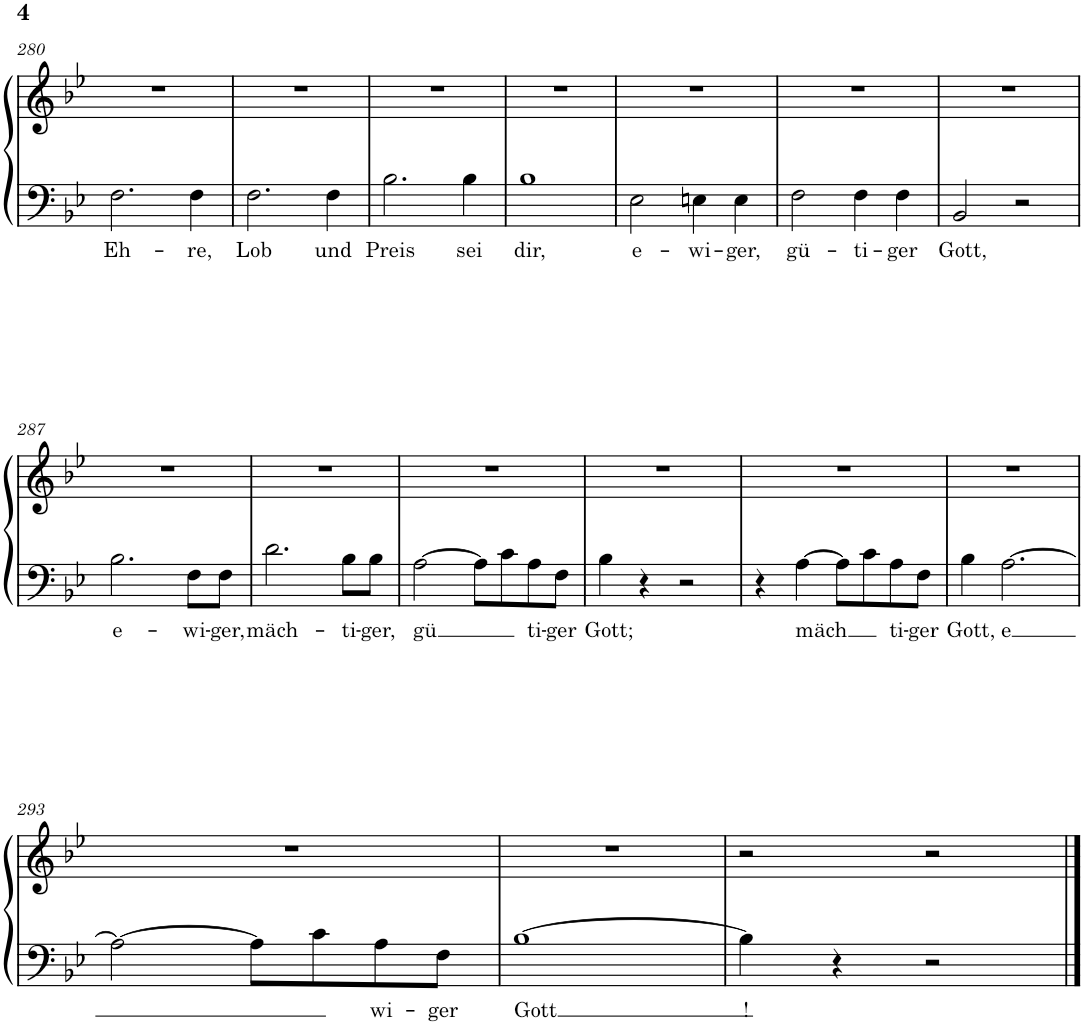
**kern	**text	**kern
*part1	*part1	*part1
*staff2	*staff2	*staff1
*I"Piano	*	*
*I'Pno.	*	*
!!LO:PB:g=z
*clefF4	*	*clefG2
*k[b-e-]	*	*k[b-e-]
*M4/4	*	*M4/4
*met(c)	*	*met(c)
=280	=280	=280
!	!LO:LY:b	!
2.F\	Eh-	1r
!	!LO:LY:b	!
4F\	-re,	.
=281	=281	=281
!	!LO:LY:b	!
2.F\	Lob	1r
!	!LO:LY:b	!
4F\	und	.
=282	=282	=282
!	!LO:LY:b	!
2.B-\	Preis	1r
!	!LO:LY:b	!
4B-\	sei	.
=283	=283	=283
!	!LO:LY:b	!
1B-	dir,	1r
=284	=284	=284
!	!LO:LY:b	!
2E-\	e-	1r
!	!LO:LY:b	!
4En\	-wi-	.
!	!LO:LY:b	!
4E\	-ger,	.
=285	=285	=285
!	!LO:LY:b	!
2F\	gü-	1r
!	!LO:LY:b	!
4F\	-ti-	.
!	!LO:LY:b	!
4F\	-ger	.
=286	=286	=286
!	!LO:LY:b	!
2BB-/	Gott,	1r
2r	.	.
!!LO:LB:g=z
=287	=287	=287
!	!LO:LY:b	!
2.B-\	e-	1r
!	!LO:LY:b	!
8F\L	-wi-	.
!	!LO:LY:b	!
8F\J	-ger,	.
=288	=288	=288
!	!LO:LY:b	!
2.d\	mäch-	1r
!	!LO:LY:b	!
8B-\L	-ti-	.
!	!LO:LY:b	!
8B-\J	-ger,	.
=289	=289	=289
!	!LO:LY:b	!
[2A\	gü	1r
8A\L]	.	.
8c\	.	.
!	!LO:LY:b	!
8A\	ti-	.
!	!LO:LY:b	!
8F\J	-ger	.
=290	=290	=290
!	!LO:LY:b	!
4B-\	Gott;	1r
4r	.	.
2r	.	.
=291	=291	=291
4r	.	1r
!	!LO:LY:b	!
[4A\	-mäch	.
8A\L]	.	.
8c\	.	.
!	!LO:LY:b	!
8A\	ti-	.
!	!LO:LY:b	!
8F\J	-ger	.
=292	=292	=292
!	!LO:LY:b	!
4B-\	Gott,	1r
!	!LO:LY:b	!
[2.A\	e	.
!!LO:LB:g=z
=293	=293	=293
2A\_	.	1r
8A\L]	.	.
8c\	.	.
!	!LO:LY:b	!
8A\	wi-	.
!	!LO:LY:b	!
8F\J	-ger	.
=294	=294	=294
!	!LO:LY:b	!
[1B-	Gott	1r
=295	=295	=295
!	!LO:LY:b	!
4B-\]	\!	2r
4r	.	.
2r	.	2r
==	==	==
*-	*-	*-
